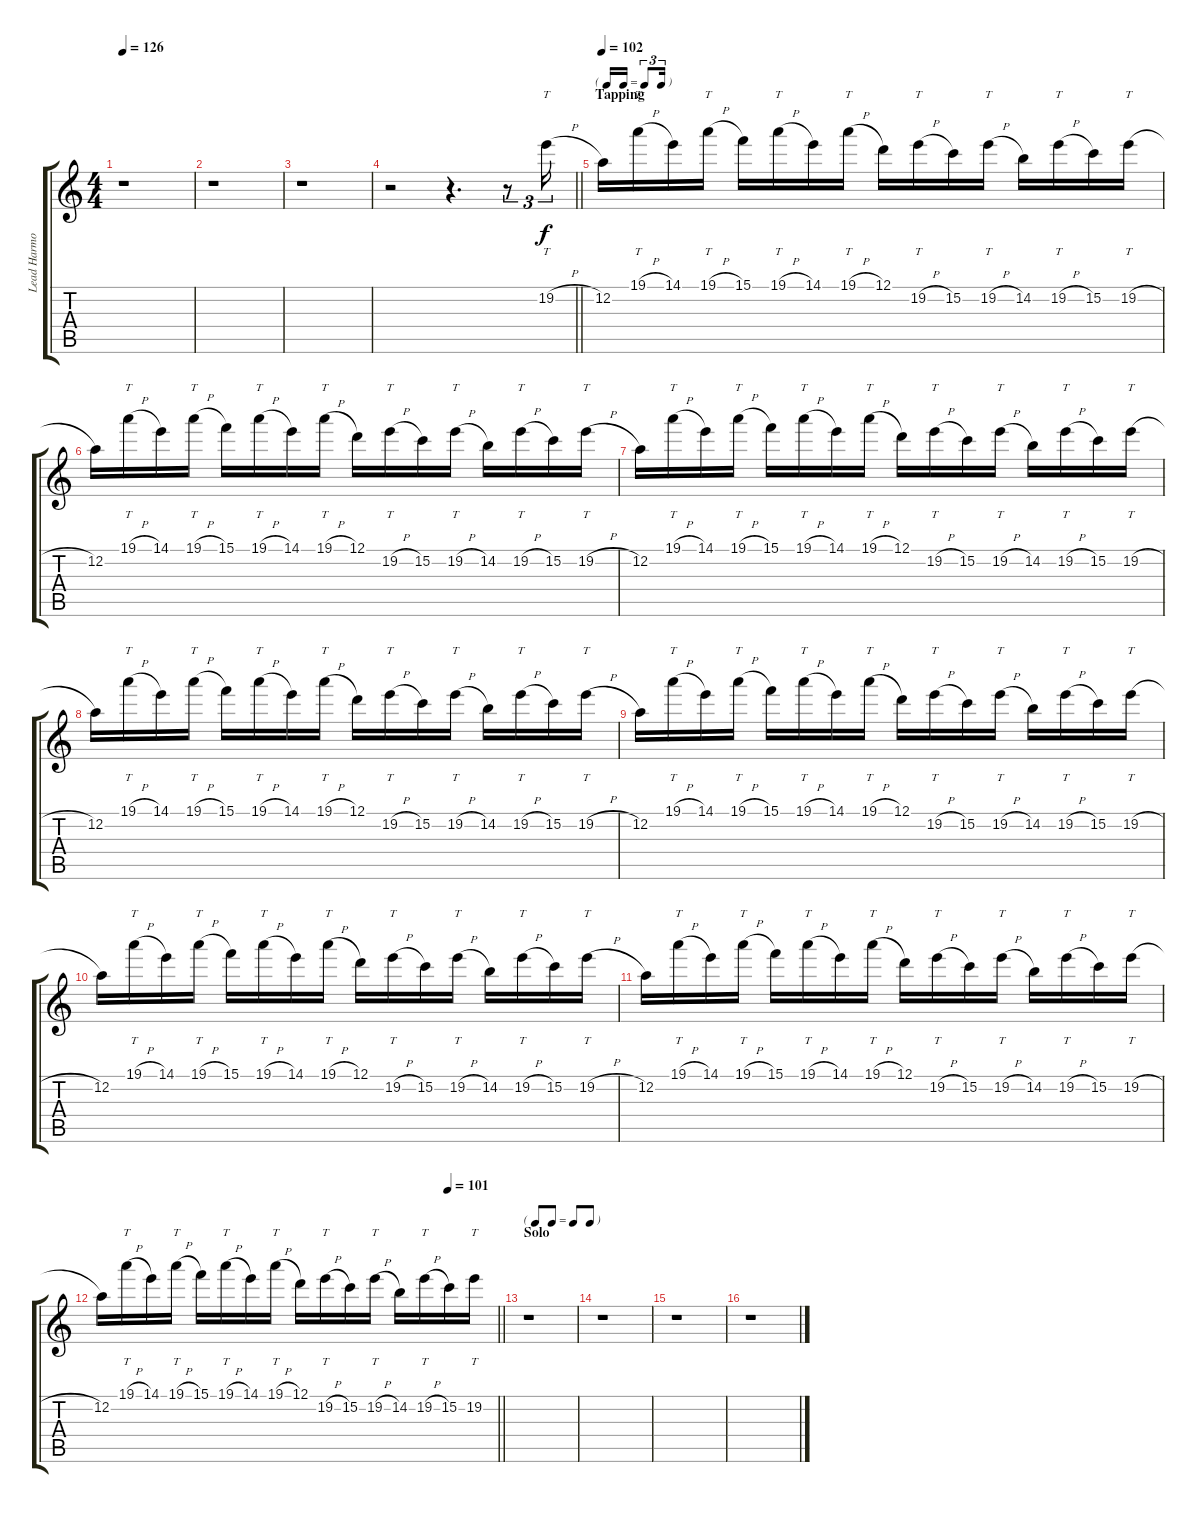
\track ("Lead Harmony" "Lead Harmo") {instrument distortionguitar}
\staff {score tabs}
\tuning (D4 A3 F3 C3 G2 D2) {hide}
\ts (4 4)
\tempo 126
\clef g2
\ks c
r.1{dy fff} |
r.1 |
r.1 |
\barLineRight lightlight
r.2 r.4{d} r.8{tu (3 2)} 19.2{h}.16{tt tu (3 2) dy f} |
\tf triplet16th
\section ("" "Tapping")
\tempo 102
12.2.16 19.1{h}.16{tt} 14.1.16 19.1{h}.16{tt} 15.1.16 19.1{h}.16{tt} 14.1.16 19.1{h}.16{tt} 12.1.16 19.2{h}.16{tt} 15.2.16 19.2{h}.16{tt} 14.2.16 19.2{h}.16{tt} 15.2.16 19.2{h}.16{tt} |
12.2.16 19.1{h}.16{tt} 14.1.16 19.1{h}.16{tt} 15.1.16 19.1{h}.16{tt} 14.1.16 19.1{h}.16{tt} 12.1.16 19.2{h}.16{tt} 15.2.16 19.2{h}.16{tt} 14.2.16 19.2{h}.16{tt} 15.2.16 19.2{h}.16{tt} |
12.2.16 19.1{h}.16{tt} 14.1.16 19.1{h}.16{tt} 15.1.16 19.1{h}.16{tt} 14.1.16 19.1{h}.16{tt} 12.1.16 19.2{h}.16{tt} 15.2.16 19.2{h}.16{tt} 14.2.16 19.2{h}.16{tt} 15.2.16 19.2{h}.16{tt} |
12.2.16 19.1{h}.16{tt} 14.1.16 19.1{h}.16{tt} 15.1.16 19.1{h}.16{tt} 14.1.16 19.1{h}.16{tt} 12.1.16 19.2{h}.16{tt} 15.2.16 19.2{h}.16{tt} 14.2.16 19.2{h}.16{tt} 15.2.16 19.2{h}.16{tt} |
12.2.16 19.1{h}.16{tt} 14.1.16 19.1{h}.16{tt} 15.1.16 19.1{h}.16{tt} 14.1.16 19.1{h}.16{tt} 12.1.16 19.2{h}.16{tt} 15.2.16 19.2{h}.16{tt} 14.2.16 19.2{h}.16{tt} 15.2.16 19.2{h}.16{tt} |
12.2.16 19.1{h}.16{tt} 14.1.16 19.1{h}.16{tt} 15.1.16 19.1{h}.16{tt} 14.1.16 19.1{h}.16{tt} 12.1.16 19.2{h}.16{tt} 15.2.16 19.2{h}.16{tt} 14.2.16 19.2{h}.16{tt} 15.2.16 19.2{h}.16{tt} |
12.2.16 19.1{h}.16{tt} 14.1.16 19.1{h}.16{tt} 15.1.16 19.1{h}.16{tt} 14.1.16 19.1{h}.16{tt} 12.1.16 19.2{h}.16{tt} 15.2.16 19.2{h}.16{tt} 14.2.16 19.2{h}.16{tt} 15.2.16 19.2{h}.16{tt} |
\tempo (101 0.875)
\barLineRight lightlight
12.2.16 19.1{h}.16{tt} 14.1.16 19.1{h}.16{tt} 15.1.16 19.1{h}.16{tt} 14.1.16 19.1{h}.16{tt} 12.1.16 19.2{h}.16{tt} 15.2.16 19.2{h}.16{tt} 14.2.16 19.2{h}.16{tt} 15.2.16 19.2.16{tt} |
\tf none
\section ("" "Solo")
r.1 |
r.1 |
r.1 |
r.1
